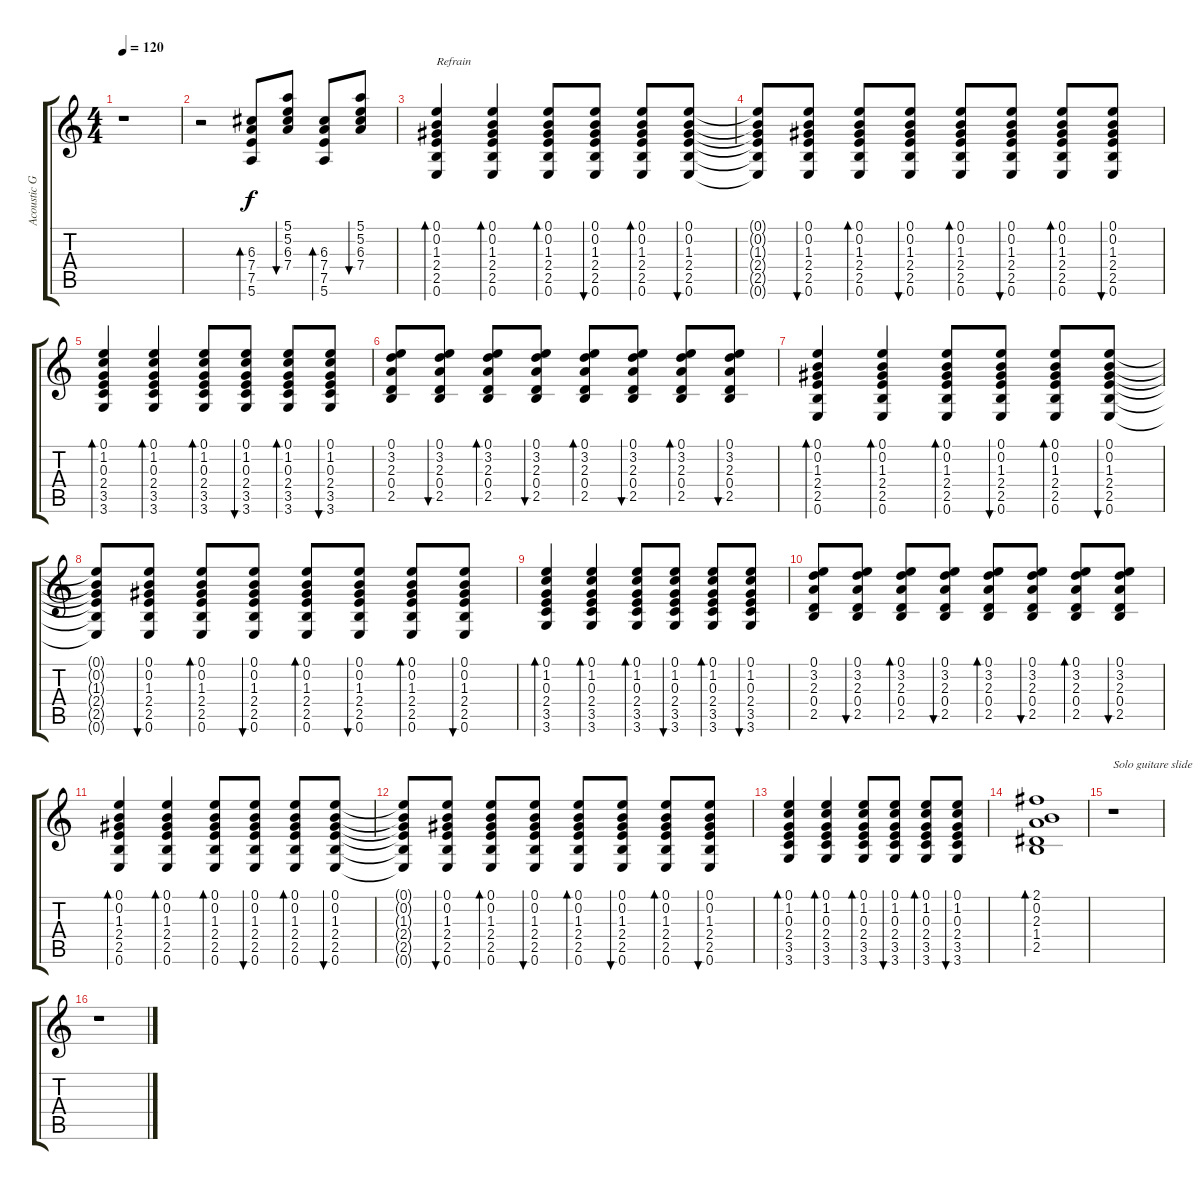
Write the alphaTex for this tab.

\track ("Acoustic Guitare" "Acoustic G") {instrument acousticguitarsteel}
\staff {score tabs}
\tuning (E4 B3 G3 D3 A2 E2) {hide}
\ts (4 4)
\tempo 120
\clef g2
\ks c
r.1{dy f} |
r.2 (6.3 7.4 7.5 5.6).8{bd 60 volume 5} (5.1 5.2 6.3 7.4).8{bu 60} (6.3 7.4 7.5 5.6).8{bd 60} (5.1 5.2 6.3 7.4).8{bu 60} |
(0.1 0.2 1.3 2.4 2.5 0.6).4{bd 60 txt "Refrain"} (0.1 0.2 1.3 2.4 2.5 0.6).4{bd 60} (0.1 0.2 1.3 2.4 2.5 0.6).8{bd 60} (0.1 0.2 1.3 2.4 2.5 0.6).8{bu 60} (0.1 0.2 1.3 2.4 2.5 0.6).8{bd 60} (0.1 0.2 1.3 2.4 2.5 0.6).8{bu 60} |
(0.1{t} 0.2{t} 1.3{t} 2.4{t} 2.5{t} 0.6{t}).8 (0.1 0.2 1.3 2.4 2.5 0.6).8{bu 60} (0.1 0.2 1.3 2.4 2.5 0.6).8{bd 60} (0.1 0.2 1.3 2.4 2.5 0.6).8{bu 60} (0.1 0.2 1.3 2.4 2.5 0.6).8{bd 60} (0.1 0.2 1.3 2.4 2.5 0.6).8{bu 60} (0.1 0.2 1.3 2.4 2.5 0.6).8{bd 60} (0.1 0.2 1.3 2.4 2.5 0.6).8{bu 60} |
(0.1 1.2 0.3 2.4 3.5 3.6).4{bd 60} (0.1 1.2 0.3 2.4 3.5 3.6).4{bd 60} (0.1 1.2 0.3 2.4 3.5 3.6).8{bd 60} (0.1 1.2 0.3 2.4 3.5 3.6).8{bu 60} (0.1 1.2 0.3 2.4 3.5 3.6).8{bd 60} (0.1 1.2 0.3 2.4 3.5 3.6).8{bu 60} |
(0.1 3.2 2.3 0.4 2.5).8 (0.1 3.2 2.3 0.4 2.5).8{bu 60} (0.1 3.2 2.3 0.4 2.5).8{bd 60} (0.1 3.2 2.3 0.4 2.5).8{bu 60} (0.1 3.2 2.3 0.4 2.5).8{bd 60} (0.1 3.2 2.3 0.4 2.5).8{bu 60} (0.1 3.2 2.3 0.4 2.5).8{bd 60} (0.1 3.2 2.3 0.4 2.5).8{bu 60} |
(0.1 0.2 1.3 2.4 2.5 0.6).4{bd 60} (0.1 0.2 1.3 2.4 2.5 0.6).4{bd 60} (0.1 0.2 1.3 2.4 2.5 0.6).8{bd 60} (0.1 0.2 1.3 2.4 2.5 0.6).8{bu 60} (0.1 0.2 1.3 2.4 2.5 0.6).8{bd 60} (0.1 0.2 1.3 2.4 2.5 0.6).8{bu 60} |
(0.1{t} 0.2{t} 1.3{t} 2.4{t} 2.5{t} 0.6{t}).8 (0.1 0.2 1.3 2.4 2.5 0.6).8{bu 60} (0.1 0.2 1.3 2.4 2.5 0.6).8{bd 60} (0.1 0.2 1.3 2.4 2.5 0.6).8{bu 60} (0.1 0.2 1.3 2.4 2.5 0.6).8{bd 60} (0.1 0.2 1.3 2.4 2.5 0.6).8{bu 60} (0.1 0.2 1.3 2.4 2.5 0.6).8{bd 60} (0.1 0.2 1.3 2.4 2.5 0.6).8{bu 60} |
(0.1 1.2 0.3 2.4 3.5 3.6).4{bd 60} (0.1 1.2 0.3 2.4 3.5 3.6).4{bd 60} (0.1 1.2 0.3 2.4 3.5 3.6).8{bd 60} (0.1 1.2 0.3 2.4 3.5 3.6).8{bu 60} (0.1 1.2 0.3 2.4 3.5 3.6).8{bd 60} (0.1 1.2 0.3 2.4 3.5 3.6).8{bu 60} |
(0.1 3.2 2.3 0.4 2.5).8 (0.1 3.2 2.3 0.4 2.5).8{bu 60} (0.1 3.2 2.3 0.4 2.5).8{bd 60} (0.1 3.2 2.3 0.4 2.5).8{bu 60} (0.1 3.2 2.3 0.4 2.5).8{bd 60} (0.1 3.2 2.3 0.4 2.5).8{bu 60} (0.1 3.2 2.3 0.4 2.5).8{bd 60} (0.1 3.2 2.3 0.4 2.5).8{bu 60} |
(0.1 0.2 1.3 2.4 2.5 0.6).4{bd 60} (0.1 0.2 1.3 2.4 2.5 0.6).4{bd 60} (0.1 0.2 1.3 2.4 2.5 0.6).8{bd 60} (0.1 0.2 1.3 2.4 2.5 0.6).8{bu 60} (0.1 0.2 1.3 2.4 2.5 0.6).8{bd 60} (0.1 0.2 1.3 2.4 2.5 0.6).8{bu 60} |
(0.1{t} 0.2{t} 1.3{t} 2.4{t} 2.5{t} 0.6{t}).8 (0.1 0.2 1.3 2.4 2.5 0.6).8{bu 60} (0.1 0.2 1.3 2.4 2.5 0.6).8{bd 60} (0.1 0.2 1.3 2.4 2.5 0.6).8{bu 60} (0.1 0.2 1.3 2.4 2.5 0.6).8{bd 60} (0.1 0.2 1.3 2.4 2.5 0.6).8{bu 60} (0.1 0.2 1.3 2.4 2.5 0.6).8{bd 60} (0.1 0.2 1.3 2.4 2.5 0.6).8{bu 60} |
(0.1 1.2 0.3 2.4 3.5 3.6).4{bd 60} (0.1 1.2 0.3 2.4 3.5 3.6).4{bd 60} (0.1 1.2 0.3 2.4 3.5 3.6).8{bd 60} (0.1 1.2 0.3 2.4 3.5 3.6).8{bu 60} (0.1 1.2 0.3 2.4 3.5 3.6).8{bd 60} (0.1 1.2 0.3 2.4 3.5 3.6).8{bu 60} |
(2.1 0.2 2.3 1.4 2.5).1{bd 60} |
r.1{txt "Solo guitare slide"} |
r.1
